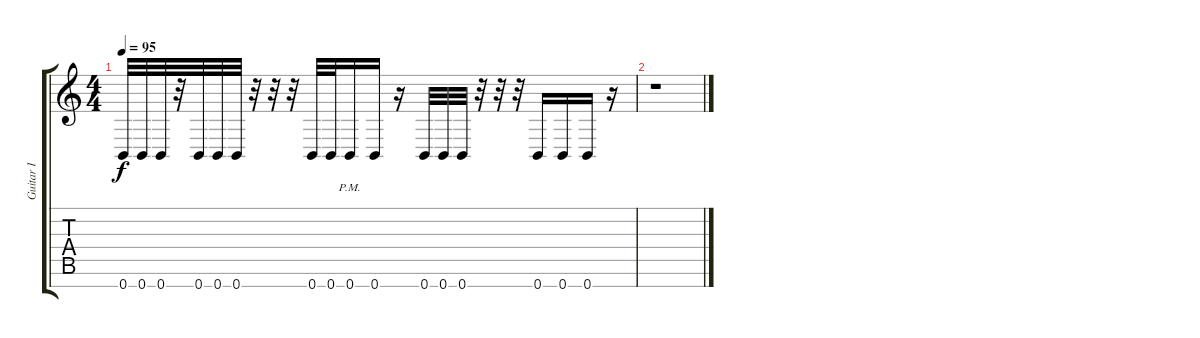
\track ("Guitar I" "Guitar I") {instrument distortionguitar}
\staff {score tabs}
\tuning (E4 B3 G3 D3 A2 E2 B1) {hide}
\ts (4 4)
\tempo 95
\clef g2
\ks c
0.7.32{dy f} 0.7.32 0.7.32 r.32 0.7.32 0.7.32 0.7.32 r.32 r.32 r.32 0.7.32 0.7.32 0.7{pm}.16 0.7.16 r.16 0.7.32 0.7.32 0.7.32 r.32 r.32 r.32 0.7.16 0.7.16 0.7.16 r.16 |
r.1
